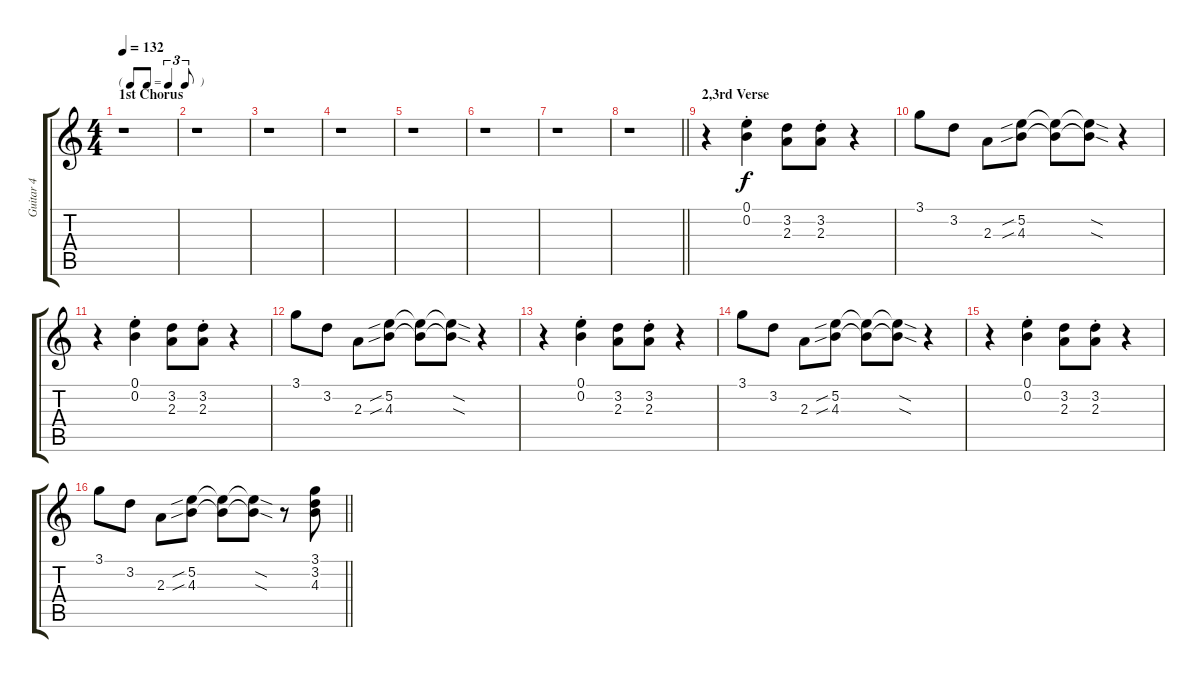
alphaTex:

\track ("Guitar 4" "Guitar 4") {instrument distortionguitar}
\staff {score tabs}
\tuning (E4 B3 G3 D3 A2 E2) {hide}
\ts (4 4)
\tf triplet8th
\section ("" "1st Chorus")
\tempo 132
\clef g2
\ks c
r.1{dy f} |
r.1 |
r.1 |
r.1 |
r.1 |
r.1 |
r.1 |
\barLineRight lightlight
r.1 |
\section ("" "2,3rd Verse")
r.4 (0.1{st} 0.2{st}).4 (3.2 2.3).8 (3.2{st} 2.3{st}).8 r.4 |
3.1.8 3.2.8 2.3.8 (5.2{sib} 4.3{sib}).8 (5.2{t} 4.3{t}).8 (5.2{sod t} 4.3{sod t}).8 r.4 |
r.4 (0.1{st} 0.2{st}).4 (3.2 2.3).8 (3.2{st} 2.3{st}).8 r.4 |
3.1.8 3.2.8 2.3.8 (5.2{sib} 4.3{sib}).8 (5.2{t} 4.3{t}).8 (5.2{sod t} 4.3{sod t}).8 r.4 |
r.4 (0.1{st} 0.2{st}).4 (3.2 2.3).8 (3.2{st} 2.3{st}).8 r.4 |
3.1.8 3.2.8 2.3.8 (5.2{sib} 4.3{sib}).8 (5.2{t} 4.3{t}).8 (5.2{sod t} 4.3{sod t}).8 r.4 |
r.4 (0.1{st} 0.2{st}).4 (3.2 2.3).8 (3.2{st} 2.3{st}).8 r.4 |
\barLineRight lightlight
3.1.8 3.2.8 2.3.8 (5.2{sib} 4.3{sib}).8 (5.2{t} 4.3{t}).8 (5.2{sod t} 4.3{sod t}).8 r.8 (3.1 3.2 4.3).8
